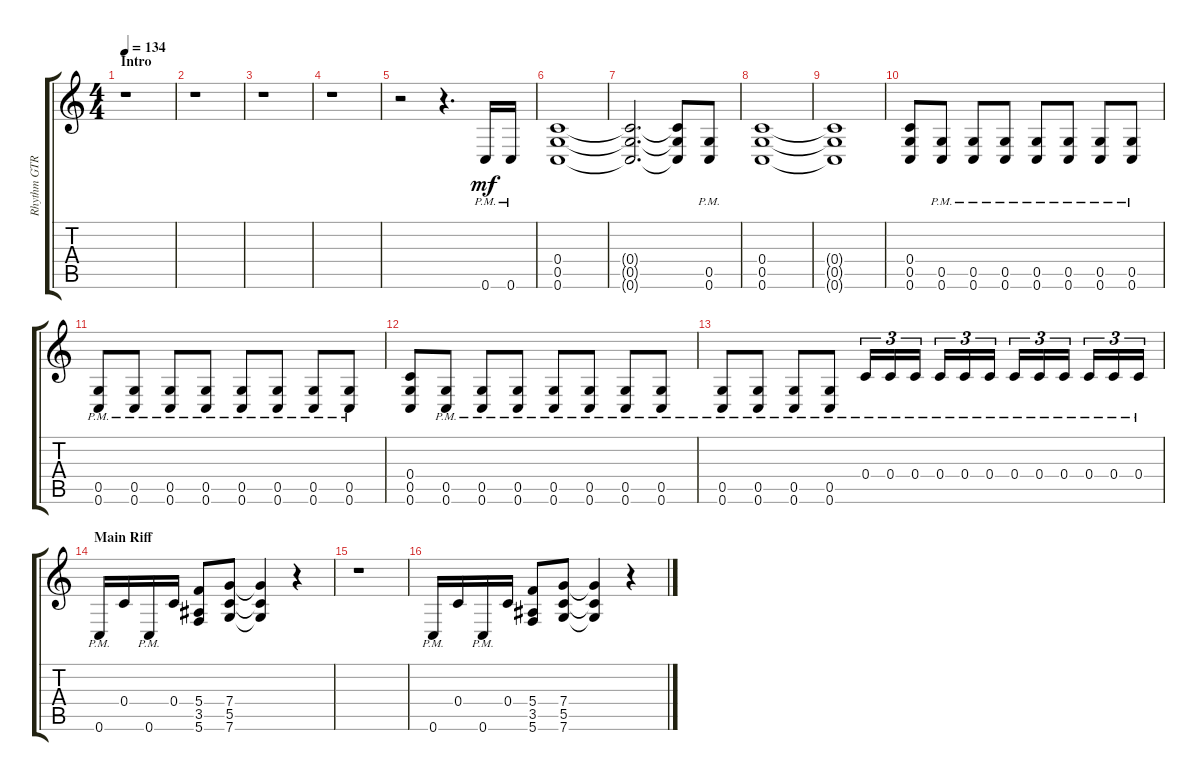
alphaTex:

\track ("Rhythm GTR 1" "Rhythm GTR") {instrument overdrivenguitar}
\staff {score tabs}
\tuning (D4 A3 F3 C3 G2 C2) {hide}
\ts (4 4)
\section ("" "Intro")
\tempo 134
\clef g2
\ks aminor
r.1{dy mf instrument overdrivenguitar} |
r.1 |
r.1 |
r.1 |
r.2 r.4{d} 0.6{pm}.16 0.6{pm}.16 |
(0.4 0.5 0.6).1 |
(0.4{t} 0.5{t} 0.6{t}).2{d} (0.4{t} 0.5{t} 0.6{t}).8 (0.5{pm} 0.6{pm}).8 |
(0.4 0.5 0.6).1 |
(0.4{t} 0.5{t} 0.6{t}).1 |
(0.4 0.5 0.6).8 (0.5{pm} 0.6{pm}).8 (0.5{pm} 0.6{pm}).8 (0.5{pm} 0.6{pm}).8 (0.5{pm} 0.6{pm}).8 (0.5{pm} 0.6{pm}).8 (0.5{pm} 0.6{pm}).8 (0.5{pm} 0.6{pm}).8 |
(0.5{pm} 0.6{pm}).8 (0.5{pm} 0.6{pm}).8 (0.5{pm} 0.6{pm}).8 (0.5{pm} 0.6{pm}).8 (0.5{pm} 0.6{pm}).8 (0.5{pm} 0.6{pm}).8 (0.5{pm} 0.6{pm}).8 (0.5{pm} 0.6{pm}).8 |
(0.4 0.5 0.6).8 (0.5{pm} 0.6{pm}).8 (0.5{pm} 0.6{pm}).8 (0.5{pm} 0.6{pm}).8 (0.5{pm} 0.6{pm}).8 (0.5{pm} 0.6{pm}).8 (0.5{pm} 0.6{pm}).8 (0.5{pm} 0.6{pm}).8 |
(0.5{pm} 0.6{pm}).8 (0.5{pm} 0.6{pm}).8 (0.5{pm} 0.6{pm}).8 (0.5{pm} 0.6{pm}).8 0.4{pm}.16{tu (3 2)} 0.4{pm}.16{tu (3 2)} 0.4{pm}.16{tu (3 2)} 0.4{pm}.16{tu (3 2)} 0.4{pm}.16{tu (3 2)} 0.4{pm}.16{tu (3 2)} 0.4{pm}.16{tu (3 2)} 0.4{pm}.16{tu (3 2)} 0.4{pm}.16{tu (3 2)} 0.4{pm}.16{tu (3 2)} 0.4{pm}.16{tu (3 2)} 0.4{pm}.16{tu (3 2)} |
\section ("" "Main Riff")
0.6{pm}.16 0.4.16 0.6{pm}.16 0.4.16 (5.4 3.5 5.6).8 (7.4 5.5 7.6).8 (7.4{t} 5.5{t} 7.6{t}).4 r.4 |
r.1 |
0.6{pm}.16 0.4.16 0.6{pm}.16 0.4.16 (5.4 3.5 5.6).8 (7.4 5.5 7.6).8 (7.4{t} 5.5{t} 7.6{t}).4 r.4
